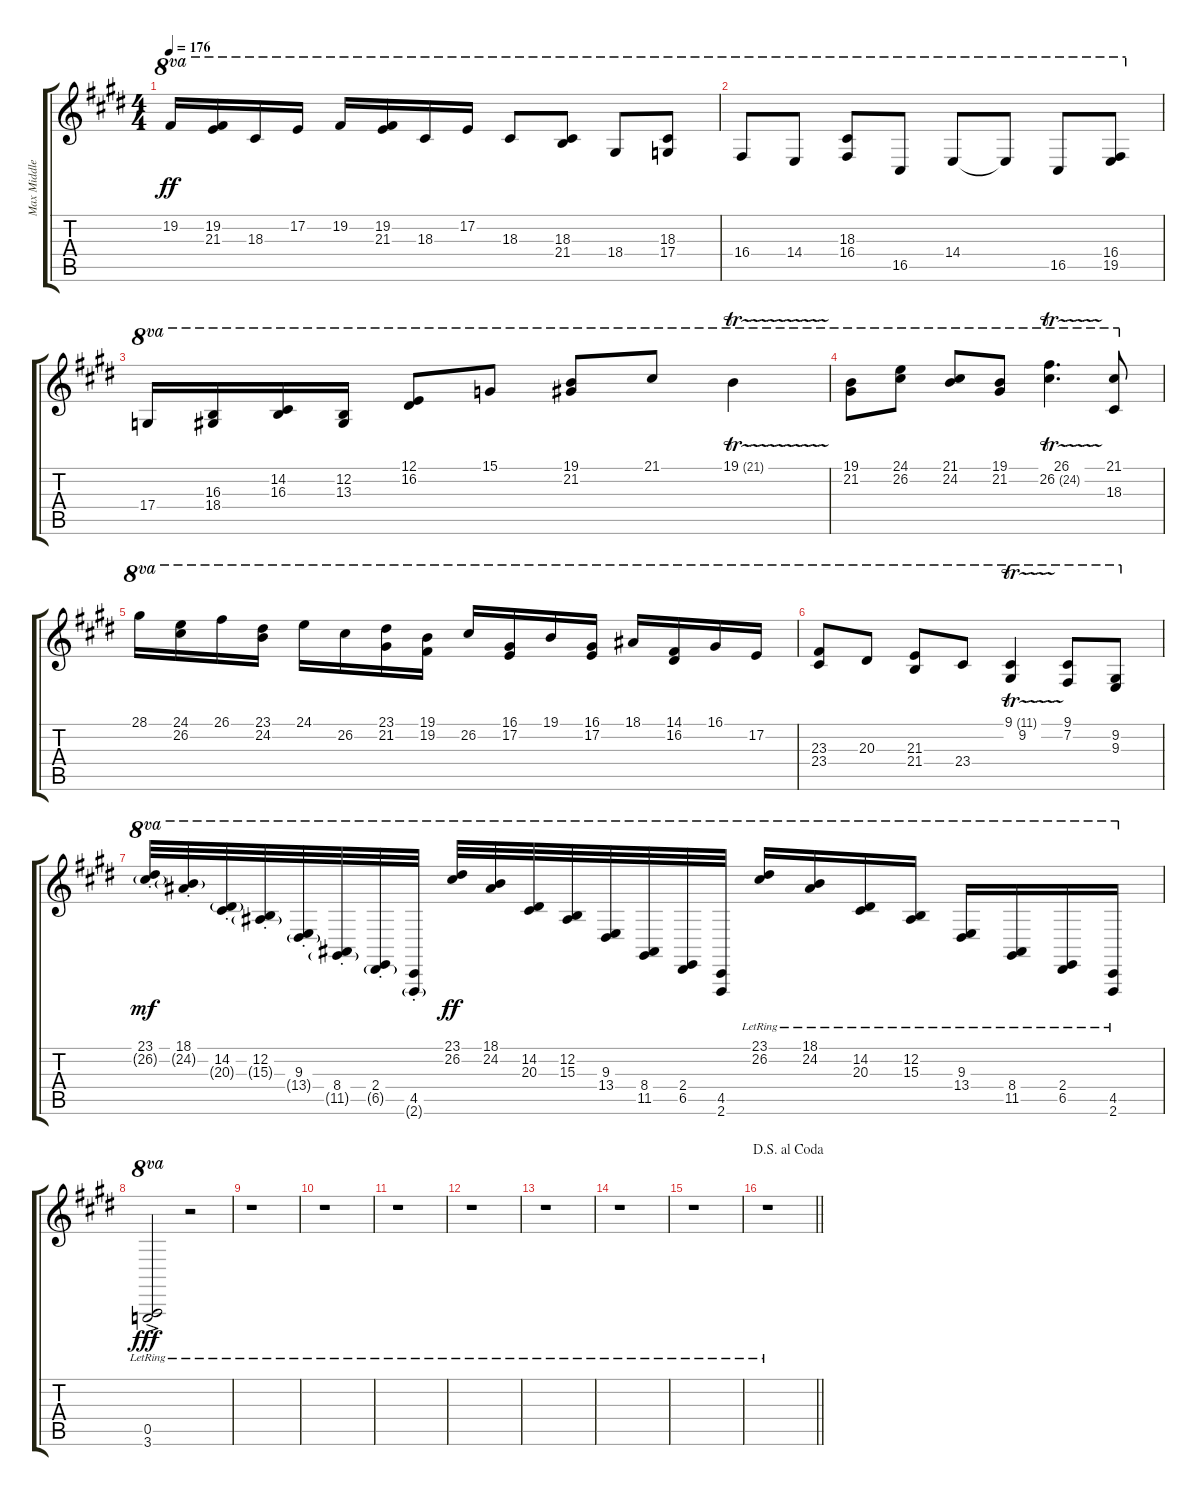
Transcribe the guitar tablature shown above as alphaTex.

\track ("Max Middleton Electric Piano" "Max Middle") {instrument electricpiano1}
\staff {score tabs}
\tuning (E4 B3 G3 D3 A2 E2) {hide}
\ts (4 4)
\tempo 176
\clef g2
\ks e
19.2.16{ot 8va dy ff} (19.2 21.3).16{ot 8va} 18.3.16{ot 8va} 17.2.16{ot 8va} 19.2.16{ot 8va} (19.2 21.3).16{ot 8va} 18.3.16{ot 8va} 17.2.16{ot 8va} 18.3.8{ot 8va} (18.3 21.4).8{ot 8va} 18.4.8{ot 8va} (18.3 17.4).8{ot 8va} |
16.4.8{ot 8va} 14.4.8{ot 8va} (18.3 16.4).8{ot 8va} 16.5.8{ot 8va} 14.4.8{ot 8va} 14.4{t}.8{ot 8va} 16.5.8{ot 8va} (16.4 19.5).8{ot 8va} |
17.4.16{ot 8va} (16.3 18.4).16{ot 8va} (14.2 16.3).16{ot 8va} (12.2 13.3).16{ot 8va} (12.1 16.2).8{ot 8va} 15.1.8{ot 8va} (19.1 21.2).8{ot 8va} 21.1.8{ot 8va} 19.1{tr (21 32)}.4{ot 8va} |
(19.1 21.2).8{ot 8va} (24.1 26.2).8{ot 8va} (21.1 24.2).8{ot 8va} (19.1 21.2).8{ot 8va} (26.1 26.2{tr (24 32)}).4{d ot 8va} (21.1 18.3).8{ot 8va} |
28.1.16{ot 8va} (24.1 26.2).16{ot 8va} 26.1.16{ot 8va} (23.1 24.2).16{ot 8va} 24.1.16{ot 8va} 26.2.16{ot 8va} (23.1 21.2).16{ot 8va} (19.1 19.2).16{ot 8va} 26.2.16{ot 8va} (16.1 17.2).16{ot 8va} 19.1.16{ot 8va} (16.1 17.2).16{ot 8va} 18.1.16{ot 8va} (14.1 16.2).16{ot 8va} 16.1.16{ot 8va} 17.2.16{ot 8va} |
(23.3 23.4).8{ot 8va} 20.3.8{ot 8va} (21.3 21.4).8{ot 8va} 23.4.8{ot 8va} (9.1{tr (11 32)} 9.2).4{ot 8va} (9.1 7.2).8{ot 8va} (9.2 9.3).8{ot 8va} |
(23.1{st} 26.2{g st}).32{ot 8va dy mf} (18.1{st} 24.2{g st}).32{ot 8va} (14.2{st} 20.3{g st}).32{ot 8va} (12.2{st} 15.3{g st}).32{ot 8va} (9.3{st} 13.4{g st}).32{ot 8va} (8.4{st} 11.5{g st}).32{ot 8va} (2.4{st} 6.5{g st}).32{ot 8va} (4.5{st} 2.6{g st}).32{ot 8va} (23.1 26.2).32{ot 8va dy ff} (18.1 24.2).32{ot 8va} (14.2 20.3).32{ot 8va} (12.2 15.3).32{ot 8va} (9.3 13.4).32{ot 8va} (8.4 11.5).32{ot 8va} (2.4 6.5).32{ot 8va} (4.5 2.6).32{ot 8va} (23.1{lr} 26.2{lr}).16{ot 8va} (18.1{lr} 24.2{lr}).16{ot 8va} (14.2{lr} 20.3{lr}).16{ot 8va} (12.2{lr} 15.3{lr}).16{ot 8va} (9.3{lr} 13.4{lr}).16{ot 8va} (8.4{lr} 11.5{lr}).16{ot 8va} (2.4{lr} 6.5{lr}).16{ot 8va} (4.5{lr} 2.6{lr}).16{ot 8va} |
(0.5{ac lr} 3.6{ac lr}).2{ot 8va dy fff} r.2 |
r.1 |
r.1 |
r.1 |
r.1 |
r.1 |
r.1 |
r.1 |
\jump dalsegnoalcoda
\barLineRight lightlight
r.1
